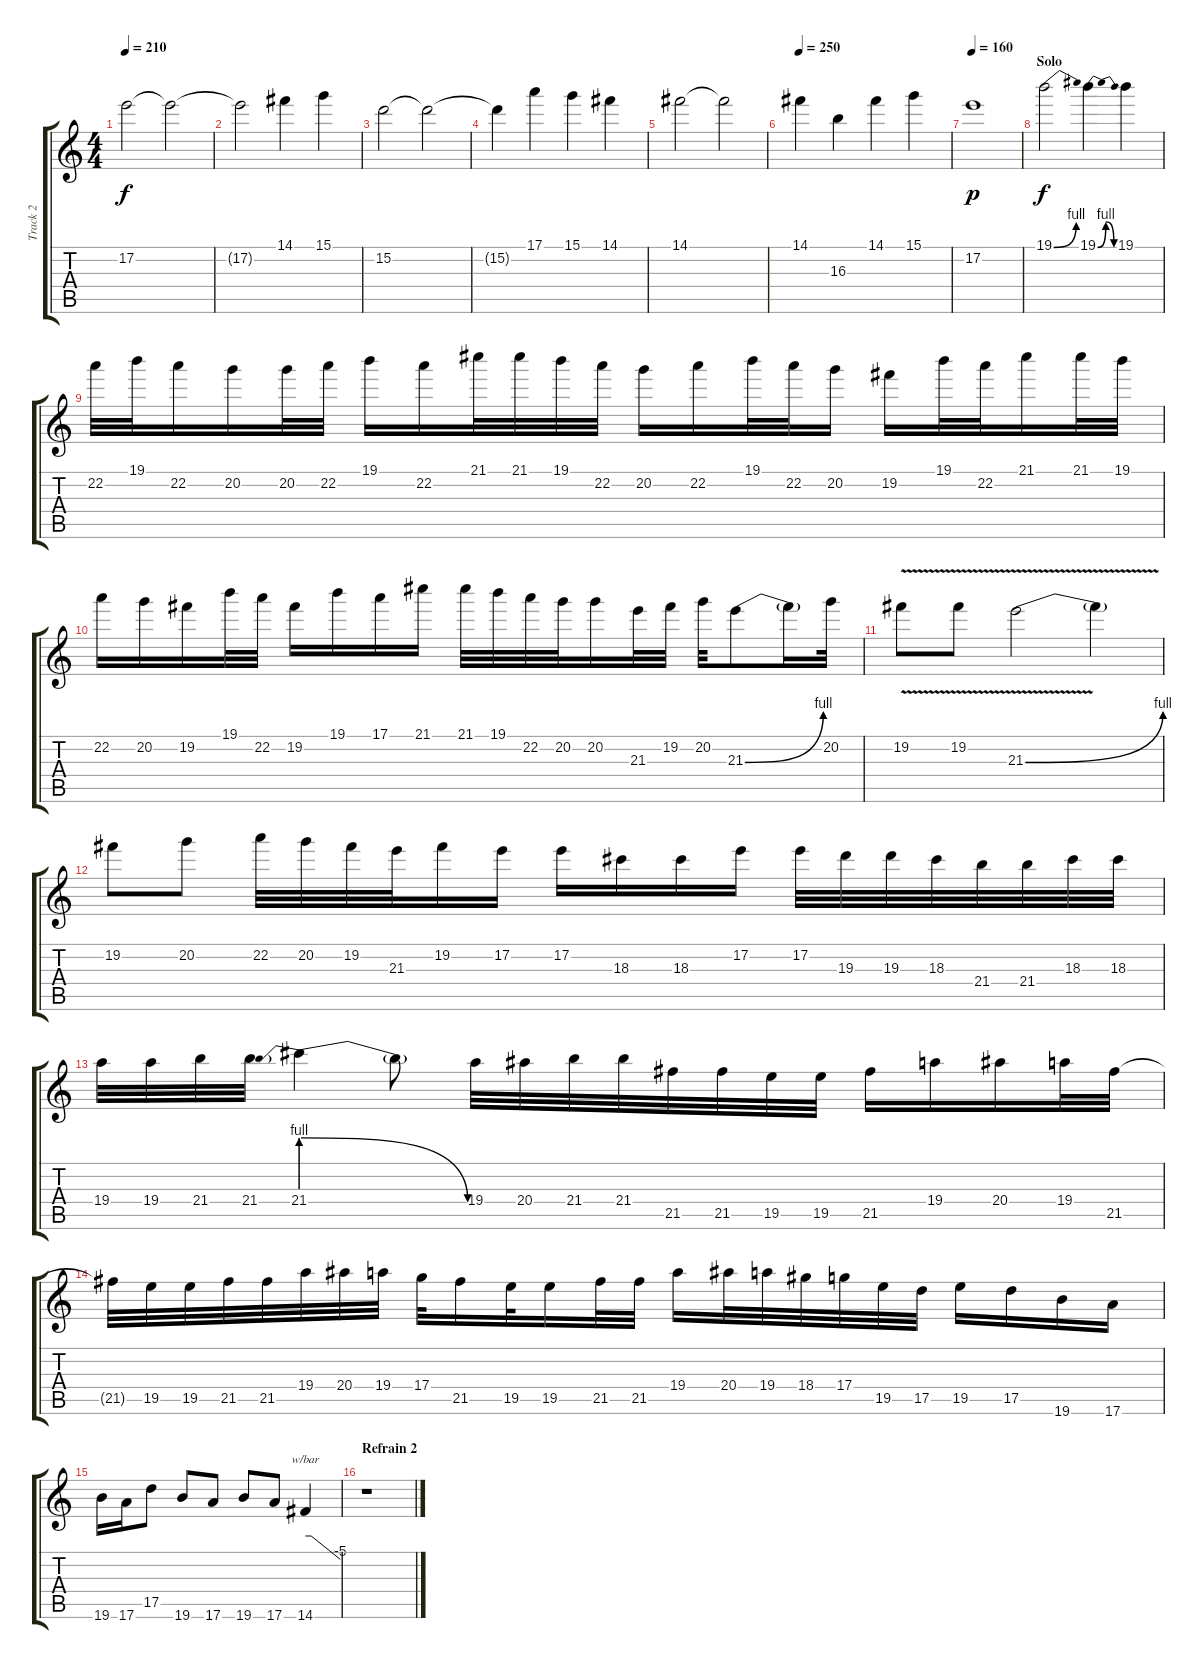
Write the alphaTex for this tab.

\track ("Track 2" "Track 2") {instrument distortionguitar}
\staff {score tabs}
\tuning (E4 B3 G3 D3 A2 E2) {hide}
\ts (4 4)
\tempo 210
\clef g2
\ks c
17.2.2{dy f} 17.2{t}.2 |
17.2{t}.2 14.1.4 15.1.4 |
15.2.2 15.2{t}.2 |
15.2{t}.4 17.1.4 15.1.4 14.1.4 |
14.1.2 14.1{t}.2 |
\tempo 250
14.1.4 16.3.4 14.1.4 15.1.4 |
\tempo 160
17.2.1{dy p} |
\section ("" "Solo")
19.1{be (bend 0 0 60 4)}.2{dy f} 19.1{be (bendrelease 0 0 15 4 45 4 60 0)}.4 19.1.4 |
22.2.32 19.1.32 22.2.16 20.2.16 20.2.32 22.2.32 19.1.16 22.2.16 21.1.32 21.1.32 19.1.32 22.2.32 20.2.16 22.2.16 19.1.32 22.2.32 20.2.16 19.2.16 19.1.32 22.2.32 21.1.16 21.1.32 19.1.32 |
22.2.16 20.2.16 19.2.16 19.1.32 22.2.32 19.2.16 19.1.16 17.1.16 21.1.16 21.1.32 19.1.32 22.2.32 20.2.32 20.2.16 21.3.32 19.2.32 20.2.32 21.3{be (bend 0 0 60 4)}.8 21.3{t}.16 20.2.32 |
19.2{v}.8 19.2{v}.8 21.3{be (bend 0 0 60 4) v}.2 21.3{t}.4 |
19.2.8 20.2.8 22.2.32 20.2.32 19.2.32 21.3.32 19.2.16 17.2.16 17.2.16 18.3.16 18.3.16 17.2.16 17.2.32 19.3.32 19.3.32 18.3.32 21.4.32 21.4.32 18.3.32 18.3.32 |
19.4.32 19.4.32 21.4.32 21.4.32 21.4{be (prebendrelease 0 4 60 0)}.4 21.4{t}.8 19.4.32 20.4.32 21.4.32 21.4.32 21.5.32 21.5.32 19.5.32 19.5.32 21.5.16 19.4.16 20.4.16 19.4.32 21.5.32 |
21.5{t}.32 19.5.32 19.5.32 21.5.32 21.5.32 19.4.32 20.4.32 19.4.32 17.4.32 21.5.16 19.5.32 19.5.16 21.5.32 21.5.32 19.4.16 20.4.32 19.4.32 18.4.32 17.4.32 19.5.32 17.5.32 19.5.16 17.5.16 19.6.16 17.6.16 |
19.6.16 17.6.16 17.5.8 19.6.8 17.6.8 19.6.8 17.6.8 14.6.4{tbe (custom default 0 0 10 0 60 -20)} |
\section ("" "Refrain 2")
r.1
